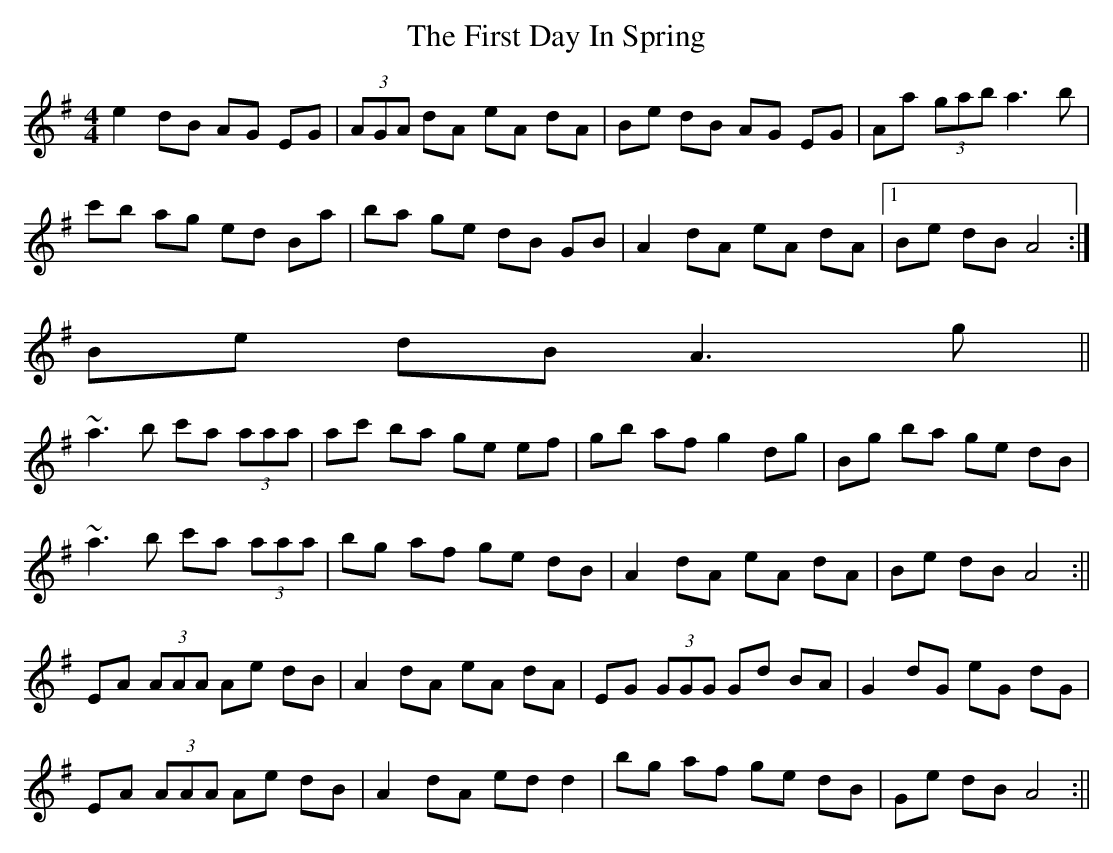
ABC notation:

X:1
T:The First Day In Spring
M:4/4
L:1/8
K:G % transposed from F
e2 dB AG EG|(3AGA dA eA dA|Be dB AG EG|Aa (3gab a3 b|
c'b ag ed Ba|ba ge dB GB|A2 dA eA dA|1 Be dB A4:|
2 Be dB A3 g||
~a3 b c'a (3aaa|ac' ba ge ef|gb af g2 dg|Bg ba ge dB|
~a3 b c'a (3 aaa|bg af ge dB|A2 dA eA dA|Be dB A4:||
EA (3AAA Ae dB|A2 dA eA dA|EG (3GGG Gd BA|G2 dG eG dG|
EA (3AAA Ae dB|A2 dA ed d2|bg af ge dB|Ge dB A4:||
